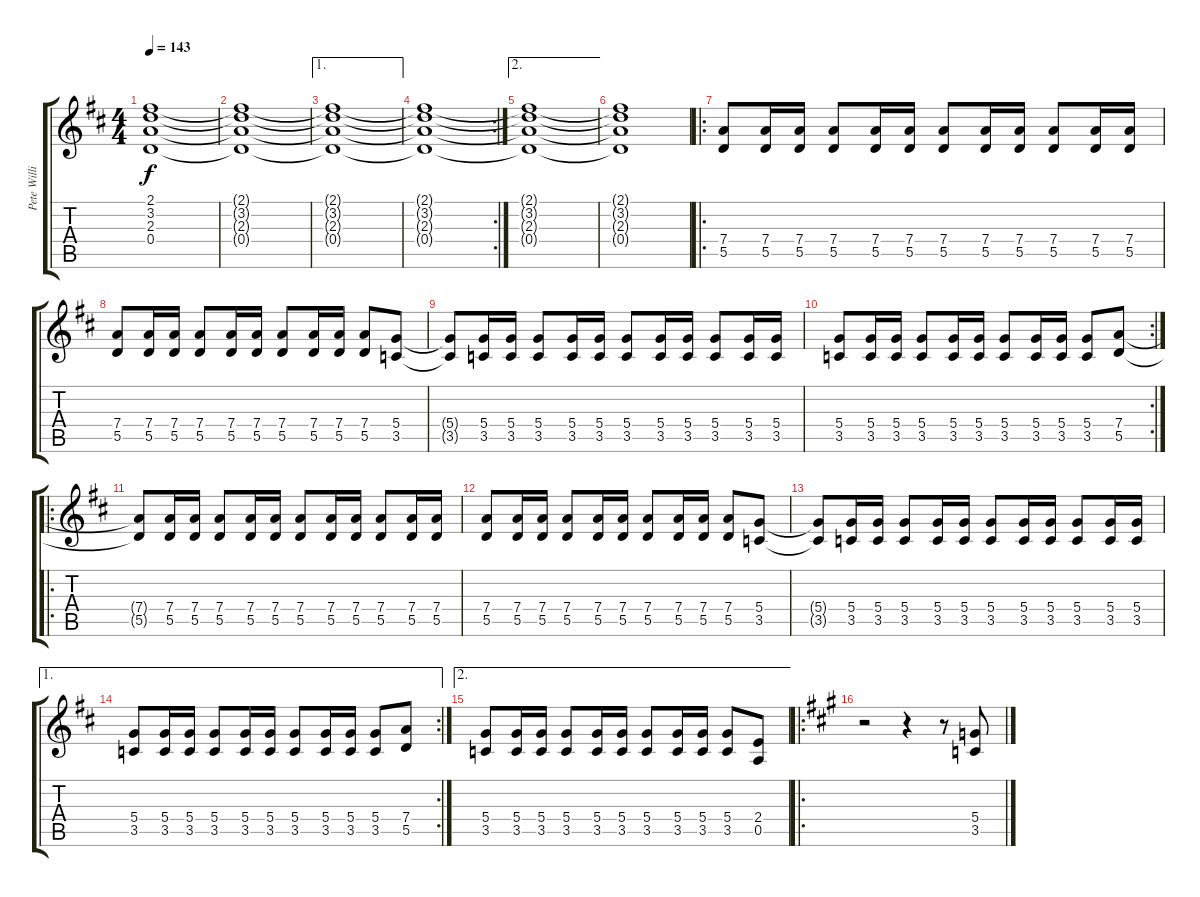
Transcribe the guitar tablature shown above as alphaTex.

\track ("Pete Willis" "Pete Willi") {instrument distortionguitar}
\staff {score tabs}
\tuning (E4 B3 G3 D3 A2 E2) {hide}
\ts (4 4)
\tempo 143
\clef g2
\ks d
(2.1 3.2 2.3 0.4).1{dy f} |
(2.1{t} 3.2{t} 2.3{t} 0.4{t}).1 |
\ae 1
(2.1{t} 3.2{t} 2.3{t} 0.4{t}).1 |
\rc 2
(2.1{t} 3.2{t} 2.3{t} 0.4{t}).1 |
\ae 2
(2.1{t} 3.2{t} 2.3{t} 0.4{t}).1 |
(2.1{t} 3.2{t} 2.3{t} 0.4{t}).1 |
\ro
(7.4 5.5).8 (7.4 5.5).16 (7.4 5.5).16 (7.4 5.5).8 (7.4 5.5).16 (7.4 5.5).16 (7.4 5.5).8 (7.4 5.5).16 (7.4 5.5).16 (7.4 5.5).8 (7.4 5.5).16 (7.4 5.5).16 |
(7.4 5.5).8 (7.4 5.5).16 (7.4 5.5).16 (7.4 5.5).8 (7.4 5.5).16 (7.4 5.5).16 (7.4 5.5).8 (7.4 5.5).16 (7.4 5.5).16 (7.4 5.5).8 (5.4 3.5).8 |
(5.4{t} 3.5{t}).8 (5.4 3.5).16 (5.4 3.5).16 (5.4 3.5).8 (5.4 3.5).16 (5.4 3.5).16 (5.4 3.5).8 (5.4 3.5).16 (5.4 3.5).16 (5.4 3.5).8 (5.4 3.5).16 (5.4 3.5).16 |
\rc 2
(5.4 3.5).8 (5.4 3.5).16 (5.4 3.5).16 (5.4 3.5).8 (5.4 3.5).16 (5.4 3.5).16 (5.4 3.5).8 (5.4 3.5).16 (5.4 3.5).16 (5.4 3.5).8 (7.4 5.5).8 |
\ro
(7.4{t} 5.5{t}).8 (7.4 5.5).16 (7.4 5.5).16 (7.4 5.5).8 (7.4 5.5).16 (7.4 5.5).16 (7.4 5.5).8 (7.4 5.5).16 (7.4 5.5).16 (7.4 5.5).8 (7.4 5.5).16 (7.4 5.5).16 |
(7.4 5.5).8 (7.4 5.5).16 (7.4 5.5).16 (7.4 5.5).8 (7.4 5.5).16 (7.4 5.5).16 (7.4 5.5).8 (7.4 5.5).16 (7.4 5.5).16 (7.4 5.5).8 (5.4 3.5).8 |
(5.4{t} 3.5{t}).8 (5.4 3.5).16 (5.4 3.5).16 (5.4 3.5).8 (5.4 3.5).16 (5.4 3.5).16 (5.4 3.5).8 (5.4 3.5).16 (5.4 3.5).16 (5.4 3.5).8 (5.4 3.5).16 (5.4 3.5).16 |
\ae 1
\rc 2
(5.4 3.5).8 (5.4 3.5).16 (5.4 3.5).16 (5.4 3.5).8 (5.4 3.5).16 (5.4 3.5).16 (5.4 3.5).8 (5.4 3.5).16 (5.4 3.5).16 (5.4 3.5).8 (7.4 5.5).8 |
\ae 2
(5.4 3.5).8 (5.4 3.5).16 (5.4 3.5).16 (5.4 3.5).8 (5.4 3.5).16 (5.4 3.5).16 (5.4 3.5).8 (5.4 3.5).16 (5.4 3.5).16 (5.4 3.5).8 (2.4 0.5).8 |
\ro
\ks a
r.2 r.4 r.8 (5.4 3.5).8
